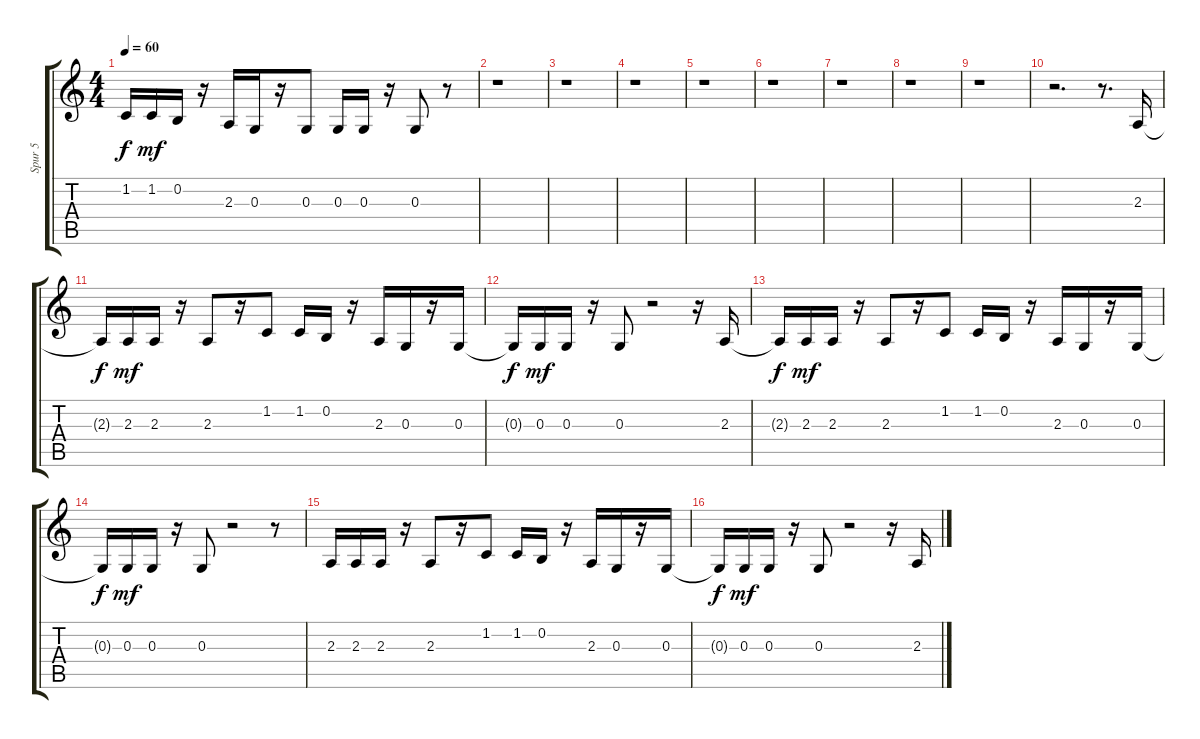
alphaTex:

\track ("Spur 5" "Spur 5") {instrument acousticgrandpiano}
\staff {score tabs}
\tuning (E4 B3 G3 D3 A2 E2) {hide}
\ts (4 4)
\tempo 60
\clef g2
\ks c
1.2{t}.16{dy f} 1.2.16{dy mf} 0.2.16 r.16 2.3.16 0.3.16 r.16 0.3.8 0.3.16 0.3.16 r.16 0.3.8 r.8 |
r.1 |
r.1 |
r.1 |
r.1 |
r.1 |
r.1 |
r.1 |
r.1 |
r.2{d} r.8{d} 2.3.16 |
2.3{t}.16{dy f} 2.3.16{dy mf} 2.3.16 r.16 2.3.8 r.16 1.2.8 1.2.16 0.2.16 r.16 2.3.16 0.3.16 r.16 0.3.16 |
0.3{t}.16{dy f} 0.3.16{dy mf} 0.3.16 r.16 0.3.8 r.2 r.16 2.3.16 |
2.3{t}.16{dy f} 2.3.16{dy mf} 2.3.16 r.16 2.3.8 r.16 1.2.8 1.2.16 0.2.16 r.16 2.3.16 0.3.16 r.16 0.3.16 |
0.3{t}.16{dy f} 0.3.16{dy mf} 0.3.16 r.16 0.3.8 r.2 r.8 |
2.3.16 2.3.16 2.3.16 r.16 2.3.8 r.16 1.2.8 1.2.16 0.2.16 r.16 2.3.16 0.3.16 r.16 0.3.16 |
0.3{t}.16{dy f} 0.3.16{dy mf} 0.3.16 r.16 0.3.8 r.2 r.16 2.3.16
